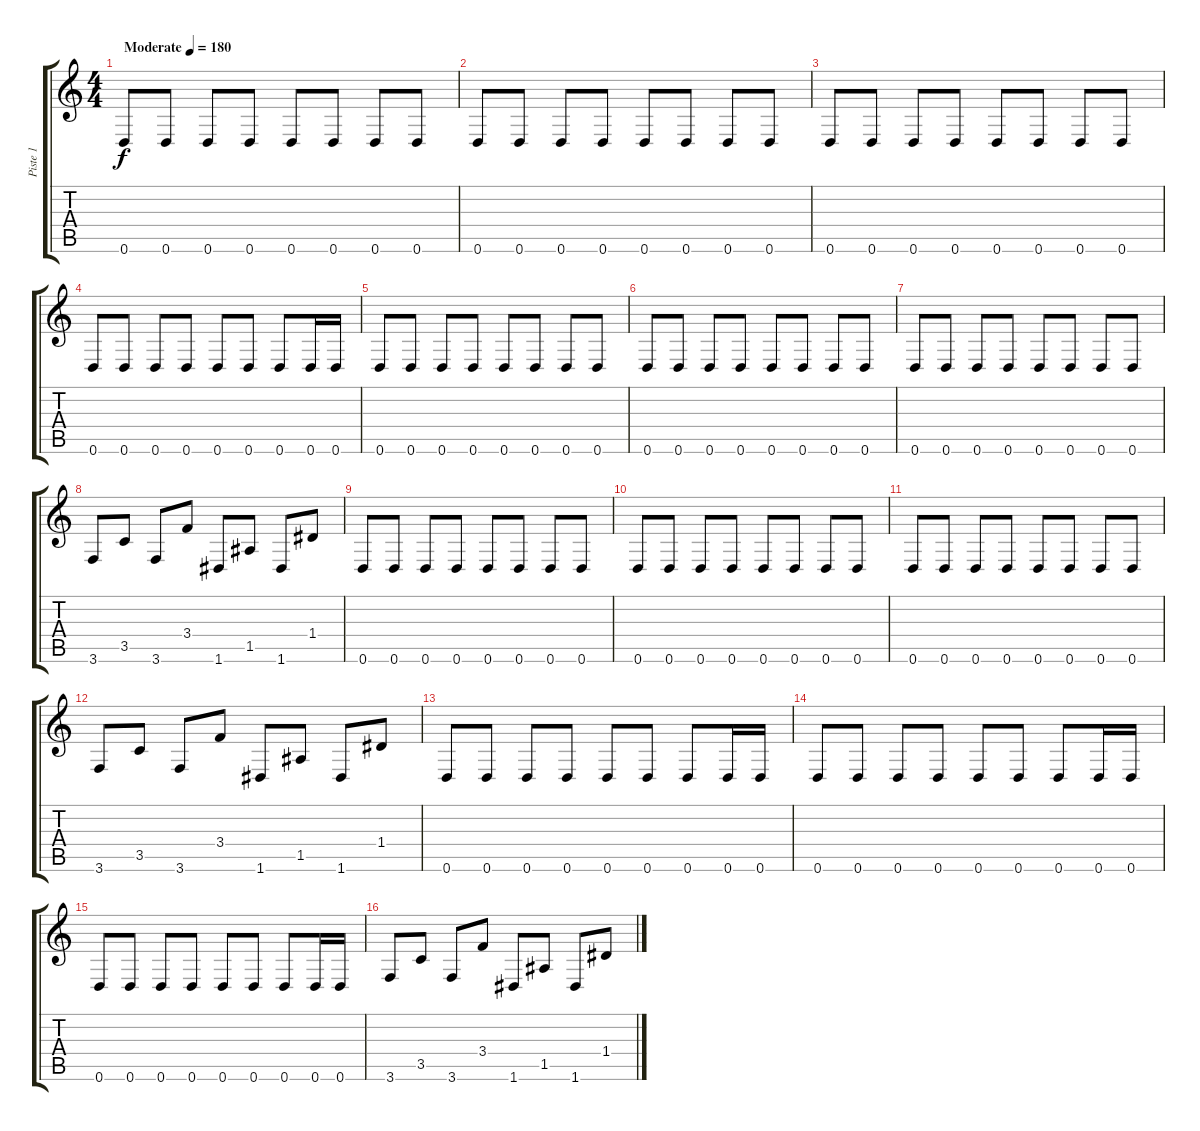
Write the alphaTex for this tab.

\track ("Piste 1" "Piste 1") {instrument distortionguitar}
\staff {score tabs}
\tuning (E4 B3 G3 D3 A2 D2) {hide}
\ts (4 4)
\tempo (180 "Moderate")
\clef g2
\ks c
0.6.8{dy f instrument distortionguitar} 0.6.8 0.6.8 0.6.8 0.6.8 0.6.8 0.6.8 0.6.8 |
0.6.8 0.6.8 0.6.8 0.6.8 0.6.8 0.6.8 0.6.8 0.6.8 |
0.6.8 0.6.8 0.6.8 0.6.8 0.6.8 0.6.8 0.6.8 0.6.8 |
0.6.8 0.6.8 0.6.8 0.6.8 0.6.8 0.6.8 0.6.8 0.6.16 0.6.16 |
0.6.8 0.6.8 0.6.8 0.6.8 0.6.8 0.6.8 0.6.8 0.6.8 |
0.6.8 0.6.8 0.6.8 0.6.8 0.6.8 0.6.8 0.6.8 0.6.8 |
0.6.8 0.6.8 0.6.8 0.6.8 0.6.8 0.6.8 0.6.8 0.6.8 |
3.6.8 3.5.8 3.6.8 3.4.8 1.6.8 1.5.8 1.6.8 1.4.8 |
0.6.8 0.6.8 0.6.8 0.6.8 0.6.8 0.6.8 0.6.8 0.6.8 |
0.6.8 0.6.8 0.6.8 0.6.8 0.6.8 0.6.8 0.6.8 0.6.8 |
0.6.8 0.6.8 0.6.8 0.6.8 0.6.8 0.6.8 0.6.8 0.6.8 |
3.6.8 3.5.8 3.6.8 3.4.8 1.6.8 1.5.8 1.6.8 1.4.8 |
0.6.8 0.6.8 0.6.8 0.6.8 0.6.8 0.6.8 0.6.8 0.6.16 0.6.16 |
0.6.8 0.6.8 0.6.8 0.6.8 0.6.8 0.6.8 0.6.8 0.6.16 0.6.16 |
0.6.8 0.6.8 0.6.8 0.6.8 0.6.8 0.6.8 0.6.8 0.6.16 0.6.16 |
3.6.8 3.5.8 3.6.8 3.4.8 1.6.8 1.5.8 1.6.8 1.4.8
